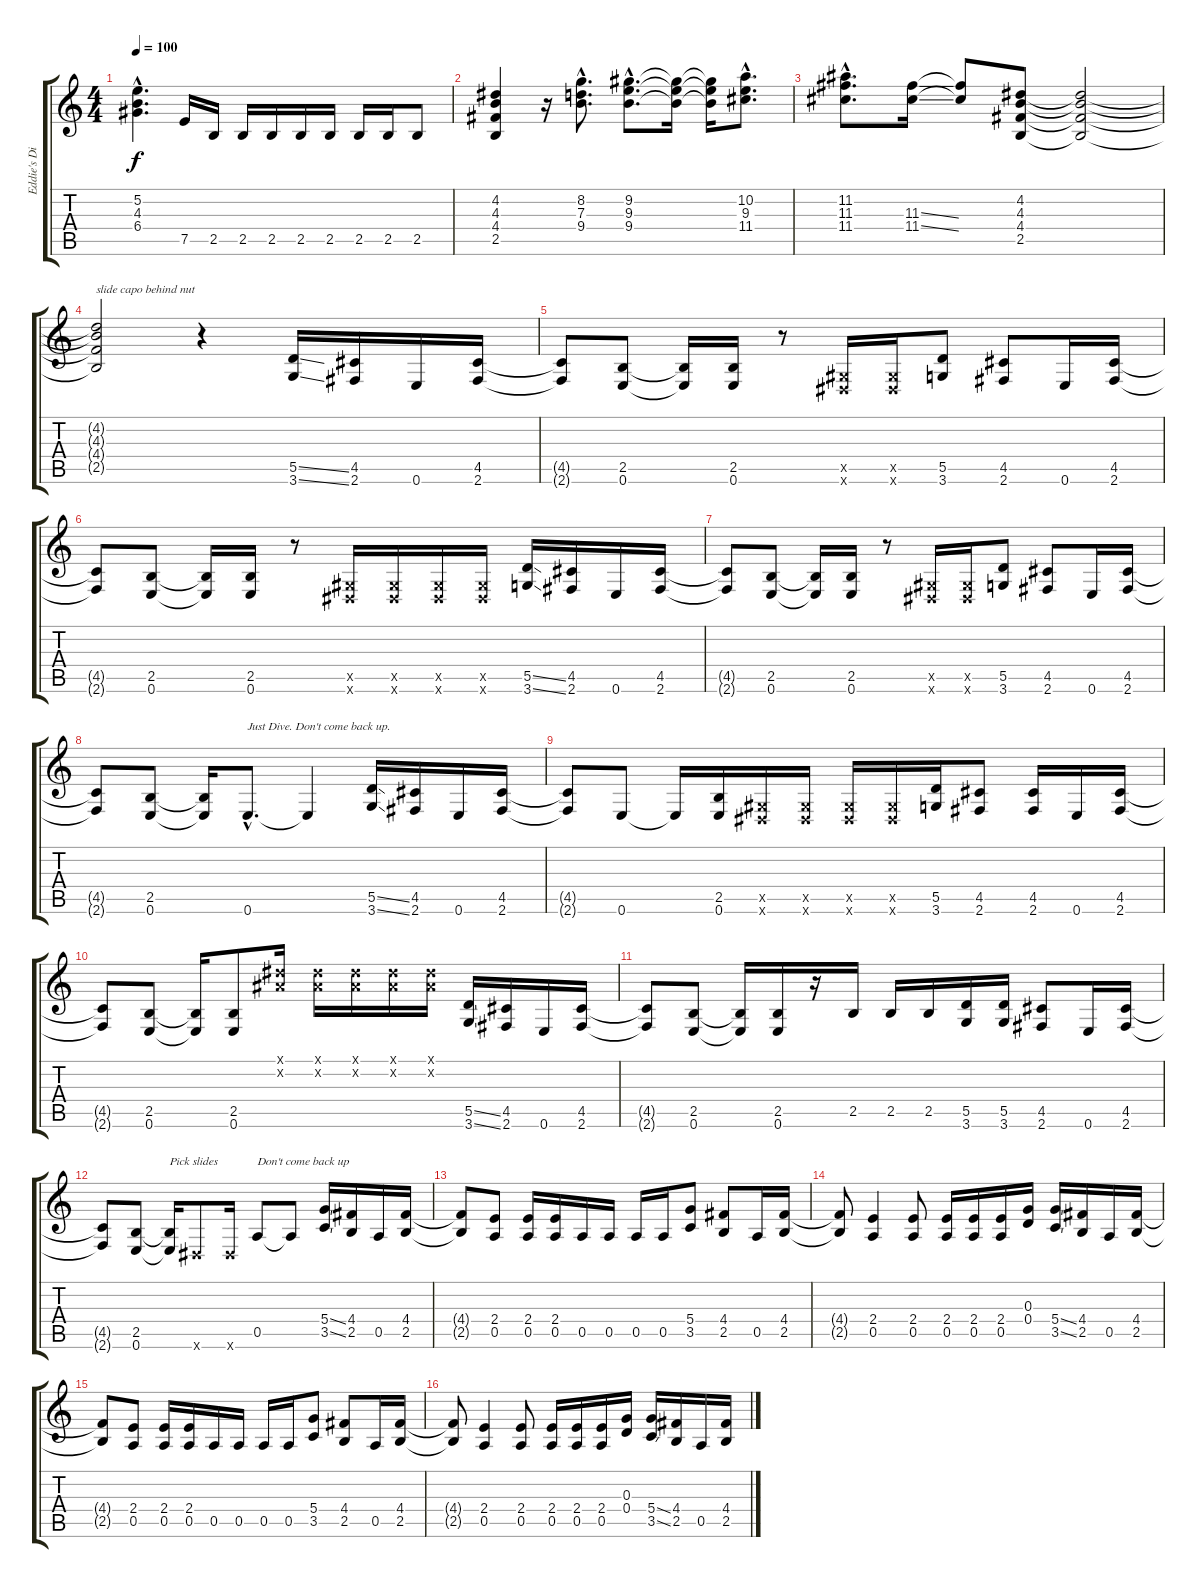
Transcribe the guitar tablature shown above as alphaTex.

\track ("Eddie's Distorsion" "Eddie's Di") {instrument overdrivenguitar}
\staff {score tabs}
\tuning (E4 B3 G3 D3 A2 E2) {hide}
\ts (4 4)
\tempo 100
\clef g2
\ks c
(5.2{hac} 4.3{hac} 6.4{hac}).4{d dy f} 7.5.16 2.5.16 2.5.16 2.5.16 2.5.16 2.5.16 2.5.16 2.5.16 2.5.8 |
(4.2 4.3 4.4 2.5).4 r.16 (8.2{hac} 7.3{hac} 9.4{hac}).8{d} (9.2{hac} 9.3{hac} 9.4{hac}).8{d} (9.2{t} 9.3{t} 9.4{t}).16 (9.2{t} 9.3{t} 9.4{t}).16 (10.2{hac} 9.3{hac} 11.4{hac}).8{d} |
(11.2{hac} 11.3{hac} 11.4{hac}).8{d} (11.3{ss} 11.4{ss}).16 (11.3{t} 11.4{t}).8 (4.2 4.3 4.4 2.5).8 (4.2{t} 4.3{t} 4.4{t} 2.5{t}).2 |
(4.2{t} 4.3{t} 4.4{t} 2.5{t}).2{txt "slide capo behind nut"} r.4 (5.5{ss} 3.6{ss}).16 (4.5 2.6).16 0.6.16 (4.5 2.6).16 |
(4.5{t} 2.6{t}).8 (2.5 0.6).8 (2.5{t} 0.6{t}).16 (2.5 0.6).16 r.8 (-1.5{x} -1.6{x}).16 (-1.5{x} -1.6{x}).16 (5.5 3.6).8 (4.5 2.6).8 0.6.16 (4.5 2.6).16 |
(4.5{t} 2.6{t}).8 (2.5 0.6).8 (2.5{t} 0.6{t}).16 (2.5 0.6).16 r.8 (-1.5{x} -1.6{x}).16 (-1.5{x} -1.6{x}).16 (-1.5{x} -1.6{x}).16 (-1.5{x} -1.6{x}).16 (5.5{ss} 3.6{ss}).16 (4.5 2.6).16 0.6.16 (4.5 2.6).16 |
(4.5{t} 2.6{t}).8 (2.5 0.6).8 (2.5{t} 0.6{t}).16 (2.5 0.6).16 r.8 (-1.5{x} -1.6{x}).16 (-1.5{x} -1.6{x}).16 (5.5 3.6).8 (4.5 2.6).8 0.6.16 (4.5 2.6).16 |
(4.5{t} 2.6{t}).8 (2.5 0.6).8 (2.5{t} 0.6{t}).16 0.6{hac}.8{d txt "Just Dive. Don't come back up."} 0.6{t}.4 (5.5{ss} 3.6{ss}).16 (4.5 2.6).16 0.6.16 (4.5 2.6).16 |
(4.5{t} 2.6{t}).8 0.6.8 0.6{t}.16 (2.5 0.6).16 (-1.5{x} -1.6{x}).16 (-1.5{x} -1.6{x}).16 (-1.5{x} -1.6{x}).16 (-1.5{x} -1.6{x}).16 (5.5 3.6).16 (4.5 2.6).8 (4.5 2.6).16 0.6.16 (4.5 2.6).16 |
(4.5{t} 2.6{t}).8 (2.5 0.6).8 (2.5{t} 0.6{t}).16 (2.5 0.6).8 (-1.1{x} -1.2{x}).16 (-1.1{x} -1.2{x}).16 (-1.1{x} -1.2{x}).16 (-1.1{x} -1.2{x}).16 (-1.1{x} -1.2{x}).16 (5.5{ss} 3.6{ss}).16 (4.5 2.6).16 0.6.16 (4.5 2.6).16 |
(4.5{t} 2.6{t}).8 (2.5 0.6).8 (2.5{t} 0.6{t}).16 (2.5 0.6).16 r.16 2.5.16 2.5.16 2.5.16 (5.5 3.6).16 (5.5 3.6).16 (4.5 2.6).8 0.6.16 (4.5 2.6).16 |
(4.5{t} 2.6{t}).8 (2.5 0.6).8 (2.5{t} 0.6{t}).16{txt "Pick slides"} -1.6{x}.8 -1.6{x}.16 0.5.8{txt "Don't come back up"} 0.5{t}.8 (5.4{ss} 3.5{ss}).16 (4.4 2.5).16 0.5.16 (4.4 2.5).16 |
(4.4{t} 2.5{t}).8 (2.4 0.5).8 (2.4 0.5).16 (2.4 0.5).16 0.5.16 0.5.16 0.5.16 0.5.16 (5.4 3.5).8 (4.4 2.5).8 0.5.16 (4.4 2.5).16 |
(4.4{t} 2.5{t}).8 (2.4 0.5).4 (2.4 0.5).8 (2.4 0.5).16 (2.4 0.5).16 (2.4 0.5).16 (0.3 0.4).16 (5.4{ss} 3.5{ss}).16 (4.4 2.5).16 0.5.16 (4.4 2.5).16 |
(4.4{t} 2.5{t}).8 (2.4 0.5).8 (2.4 0.5).16 (2.4 0.5).16 0.5.16 0.5.16 0.5.16 0.5.16 (5.4 3.5).8 (4.4 2.5).8 0.5.16 (4.4 2.5).16 |
(4.4{t} 2.5{t}).8 (2.4 0.5).4 (2.4 0.5).8 (2.4 0.5).16 (2.4 0.5).16 (2.4 0.5).16 (0.3 0.4).16 (5.4{ss} 3.5{ss}).16 (4.4 2.5).16 0.5.16 (4.4 2.5).16
